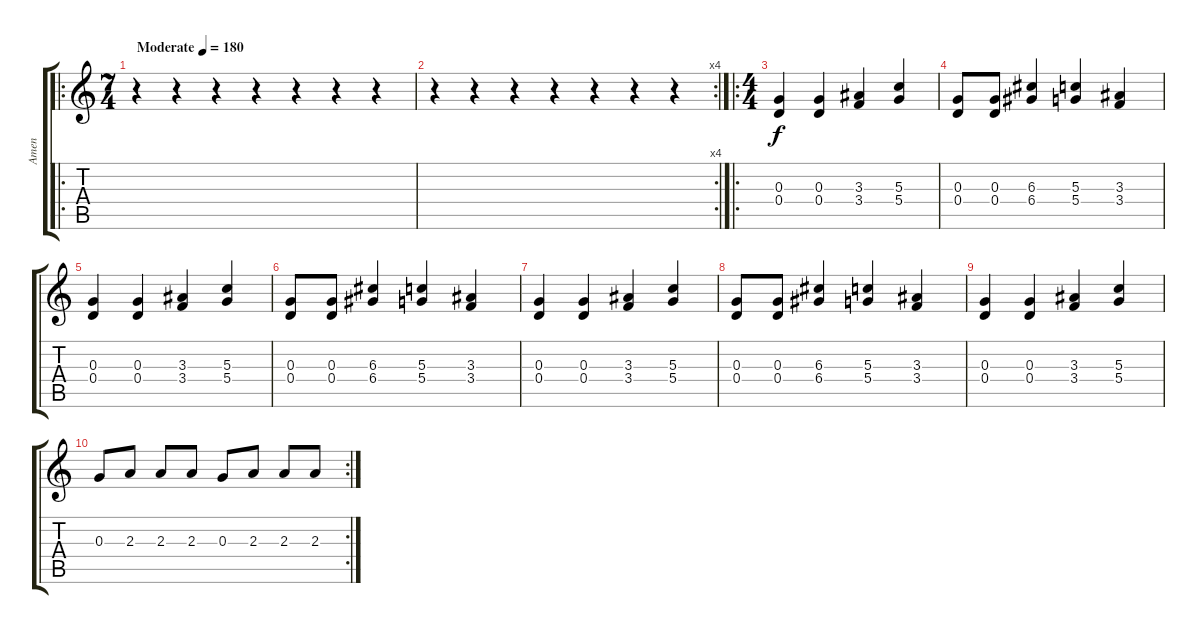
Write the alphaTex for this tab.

\track ("Amen" "Amen") {instrument overdrivenguitar}
\staff {score tabs}
\tuning (E4 B3 G3 D3 A2 E2) {hide}
\ro
\ts (7 4)
\tempo (180 "Moderate")
\clef g2
\ks c
r.4{dy f instrument overdrivenguitar} r.4 r.4 r.4 r.4 r.4 r.4 |
\rc 4
r.4 r.4 r.4 r.4 r.4 r.4 r.4 |
\ro
\ts (4 4)
(0.3 0.4).4 (0.3 0.4).4 (3.3 3.4).4 (5.3 5.4).4 |
(0.3 0.4).8 (0.3 0.4).8 (6.3 6.4).4 (5.3 5.4).4 (3.3 3.4).4 |
(0.3 0.4).4 (0.3 0.4).4 (3.3 3.4).4 (5.3 5.4).4 |
(0.3 0.4).8 (0.3 0.4).8 (6.3 6.4).4 (5.3 5.4).4 (3.3 3.4).4 |
(0.3 0.4).4 (0.3 0.4).4 (3.3 3.4).4 (5.3 5.4).4 |
(0.3 0.4).8 (0.3 0.4).8 (6.3 6.4).4 (5.3 5.4).4 (3.3 3.4).4 |
(0.3 0.4).4 (0.3 0.4).4 (3.3 3.4).4 (5.3 5.4).4 |
\rc 2
0.3.8 2.3.8 2.3.8 2.3.8 0.3.8 2.3.8 2.3.8 2.3.8
